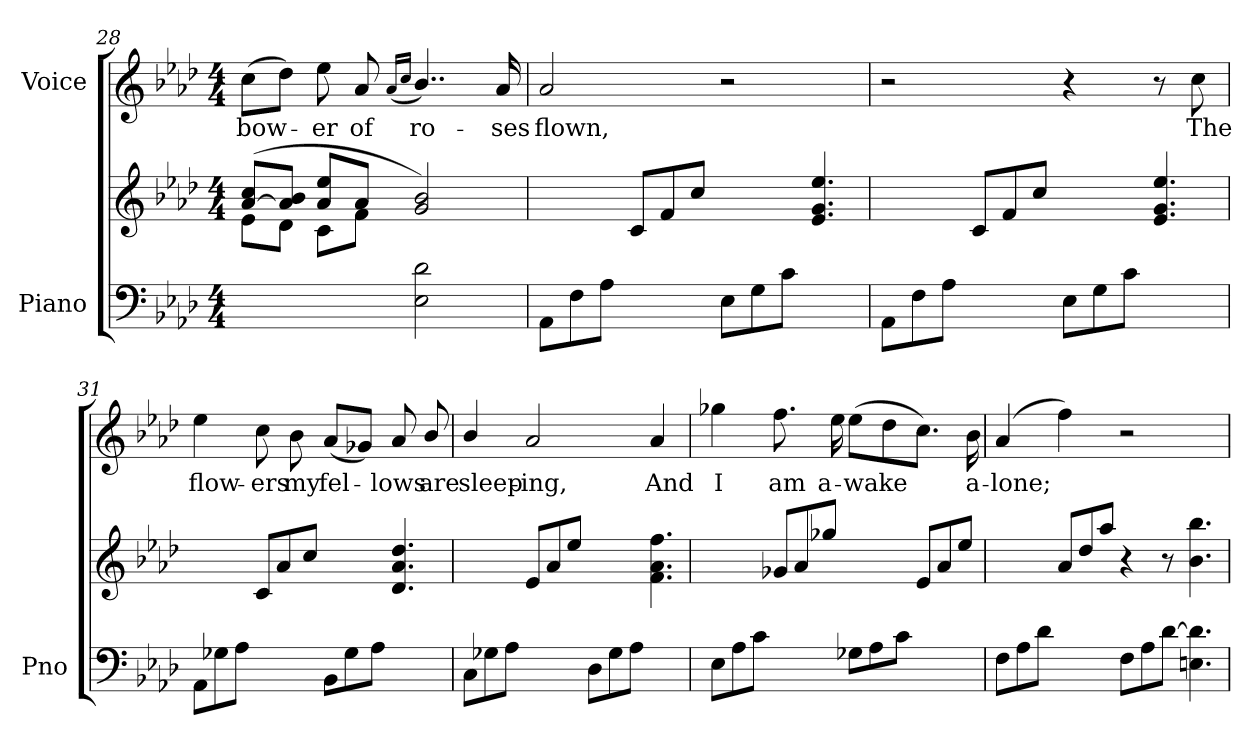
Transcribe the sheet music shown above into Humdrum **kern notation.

**kern	**kern	**kern	**text
*part2	*part2	*part1	*part1
*staff3	*staff2	*staff1	*staff1
*I"Piano	*	*I"Voice	*
*I'Pno	*	*	*
*clefF4	*clefG2	*clefG2	*
*k[b-e-a-d-]	*k[b-e-a-d-]	*k[b-e-a-d-]	*
*M4/4	*M4/4	*M4/4	*
=28	=28	=28	=28
*	*^	*	*
2ryy	(>[8a-/ 8cc/L	8e-\L	(8cc\L	bow-
.	8a-/] 8b-/J	8d-\J	8dd-\J)	.
.	8a-/ 8ee-/L	8c\L	8ee-\	-er
.	8a-/J	8f\J	8a-/	of
.	.	.	(16qa-/LL	.
.	.	.	16qcc/JJ	.
2E-\ 2d-\	2g/ 2b-/)	2ryy	4..b-/)	ro-
.	.	.	16a-/	-ses
*	*v	*v	*	*
=29	=29	=29	=29
*Xtuplet	*	*	*
*^	*	*	*
(12AA-\L	1ryy	4ryy	2a-/	flown,
12F\	.	.	.	.
12A-\J	.	.	.	.
*	*	*Xtuplet	*	*
4ryy	.	12c/L	.	.
.	.	12f/	.	.
.	.	12cc/J)	.	.
(12E-\L	.	4ryy	2r	.
12G\	.	.	.	.
12c\J	.	.	.	.
4ryy	.	6.e-/ 6.g/ 6.ee-/)	.	.
=30	=30	=30	=30	=30
(12AA-\L	1ryy	4ryy	2r	.
12F\	.	.	.	.
12A-\J	.	.	.	.
4ryy	.	12c/L	.	.
.	.	12f/	.	.
.	.	12cc/J)	.	.
(12E-\L	.	4ryy	4r	.
12G\	.	.	.	.
12c\J	.	.	.	.
4ryy	.	6.e-/ 6.g/ 6.ee-/)	8r	.
.	.	.	8cc\	The
=31	=31	=31	=31	=31
(12AA-\L	1ryy	4ryy	4ee-\	flow-
12G-X\	.	.	.	.
12A-\J	.	.	.	.
4ryy	.	12c/L	8cc\	-ers
.	.	12a-/	.	.
.	.	.	8b-\	my
.	.	12cc/J)	.	.
(12BB-\L	.	4ryy	(8a-/L	fel-
12G-\	.	.	.	.
.	.	.	8g-X/J)	.
12A-\J	.	.	.	.
4ryy	.	6.d-/ 6.a-/ 6.dd-/)	8a-/	-lows
.	.	.	8b-/	are
=32	=32	=32	=32	=32
(12C\L	1ryy	4ryy	4b-/	sleep-
12G-X\	.	.	.	.
12A-\J	.	.	.	.
4ryy	.	12e-/L	2a-/	-ing,
.	.	12a-/	.	.
.	.	12ee-/J)	.	.
(12D-\L	.	4ryy	.	.
12G-\	.	.	.	.
12A-\J	.	.	.	.
4ryy	.	6.f\ 6.a-\ 6.ff\)	4a-/	And
=33	=33	=33	=33	=33
(12E-\L	1ryy	4ryy	4gg-X\	I
12A-\	.	.	.	.
12c\J	.	.	.	.
4ryy	.	12g-X/L	8.ff\	am
.	.	12a-/	.	.
.	.	12gg-X/J)	.	.
.	.	.	16ee-\	a-
(12G-X\L	.	4ryy	(8ee-\L	-wake
12A-\	.	.	.	.
.	.	.	8dd-\	.
12c\J	.	.	.	.
4ryy	.	12e-/L	8.cc\J)	.
.	.	12a-/	.	.
.	.	12ee-/J)	.	.
.	.	.	16b-\	a-
=34	=34	=34	=34	=34
(12F\L	2ryy	4ryy	(4a-/	-lone;
12A-\	.	.	.	.
12d-\J	.	.	.	.
2.ryy	.	12a-/L	4ff\)	.
.	.	12dd-/	.	.
.	.	12aa-/J)	.	.
.	12F\L	6r	2r	.
.	12A-\	.	.	.
.	[12d-\J	12r	.	.
.	6.En\ 6.d-\]	6.b-\ 6.bb-\	.	.
*v	*v	*	*	*
=	=	=	=
*-	*-	*-	*-
